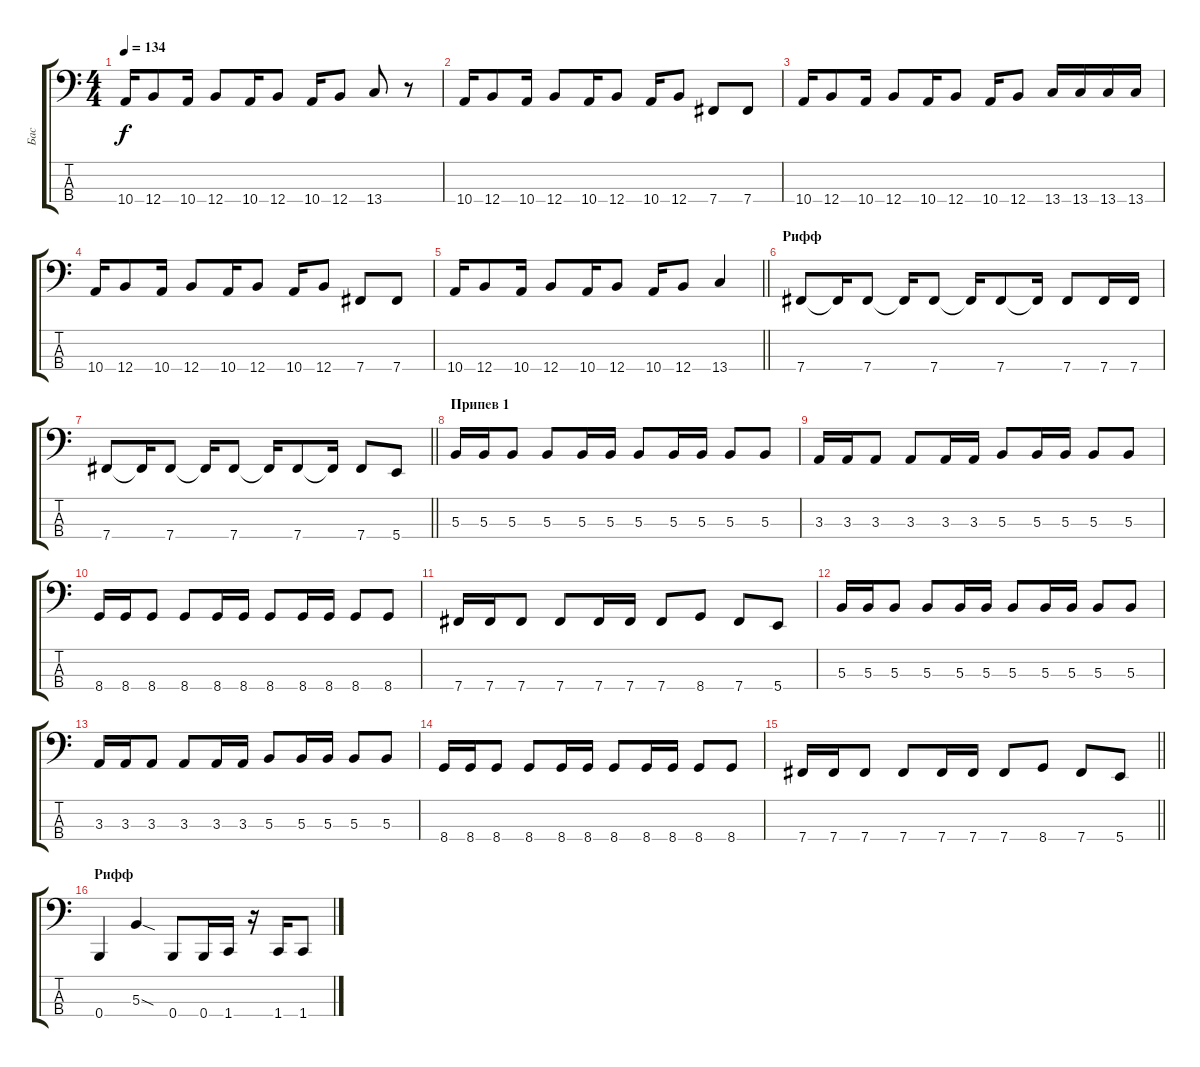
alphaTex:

\track ("Бас" "Бас") {instrument electricbasspick}
\staff {score tabs}
\tuning (E2 B1 Gb1 B0) {hide}
\ts (4 4)
\tempo 134
\clef f4
\ks c
10.4.16{dy f} 12.4.8 10.4.16 12.4.8 10.4.16 12.4.8 10.4.16 12.4.8 13.4.8 r.8 |
10.4.16 12.4.8 10.4.16 12.4.8 10.4.16 12.4.8 10.4.16 12.4.8 7.4.8 7.4.8 |
10.4.16 12.4.8 10.4.16 12.4.8 10.4.16 12.4.8 10.4.16 12.4.8 13.4.16 13.4.16 13.4.16 13.4.16 |
10.4.16 12.4.8 10.4.16 12.4.8 10.4.16 12.4.8 10.4.16 12.4.8 7.4.8 7.4.8 |
\barLineRight lightlight
10.4.16 12.4.8 10.4.16 12.4.8 10.4.16 12.4.8 10.4.16 12.4.8 13.4.4 |
\section ("" "Рифф")
7.4.8 7.4{t}.16 7.4.8 7.4{t}.16 7.4.8 7.4{t}.16 7.4.8 7.4{t}.16 7.4.8 7.4.16 7.4.16 |
\barLineRight lightlight
7.4.8 7.4{t}.16 7.4.8 7.4{t}.16 7.4.8 7.4{t}.16 7.4.8 7.4{t}.16 7.4.8 5.4.8 |
\section ("" "Припев 1")
5.3.16 5.3.16 5.3.8 5.3.8 5.3.16 5.3.16 5.3.8 5.3.16 5.3.16 5.3.8 5.3.8 |
3.3.16 3.3.16 3.3.8 3.3.8 3.3.16 3.3.16 5.3.8 5.3.16 5.3.16 5.3.8 5.3.8 |
8.4.16 8.4.16 8.4.8 8.4.8 8.4.16 8.4.16 8.4.8 8.4.16 8.4.16 8.4.8 8.4.8 |
7.4.16 7.4.16 7.4.8 7.4.8 7.4.16 7.4.16 7.4.8 8.4.8 7.4.8 5.4.8 |
5.3.16 5.3.16 5.3.8 5.3.8 5.3.16 5.3.16 5.3.8 5.3.16 5.3.16 5.3.8 5.3.8 |
3.3.16 3.3.16 3.3.8 3.3.8 3.3.16 3.3.16 5.3.8 5.3.16 5.3.16 5.3.8 5.3.8 |
8.4.16 8.4.16 8.4.8 8.4.8 8.4.16 8.4.16 8.4.8 8.4.16 8.4.16 8.4.8 8.4.8 |
\barLineRight lightlight
7.4.16 7.4.16 7.4.8 7.4.8 7.4.16 7.4.16 7.4.8 8.4.8 7.4.8 5.4.8 |
\section ("" "Рифф")
0.4.4 5.3{sod}.4 0.4.8 0.4.16 1.4.16 r.16 1.4.16 1.4.8
